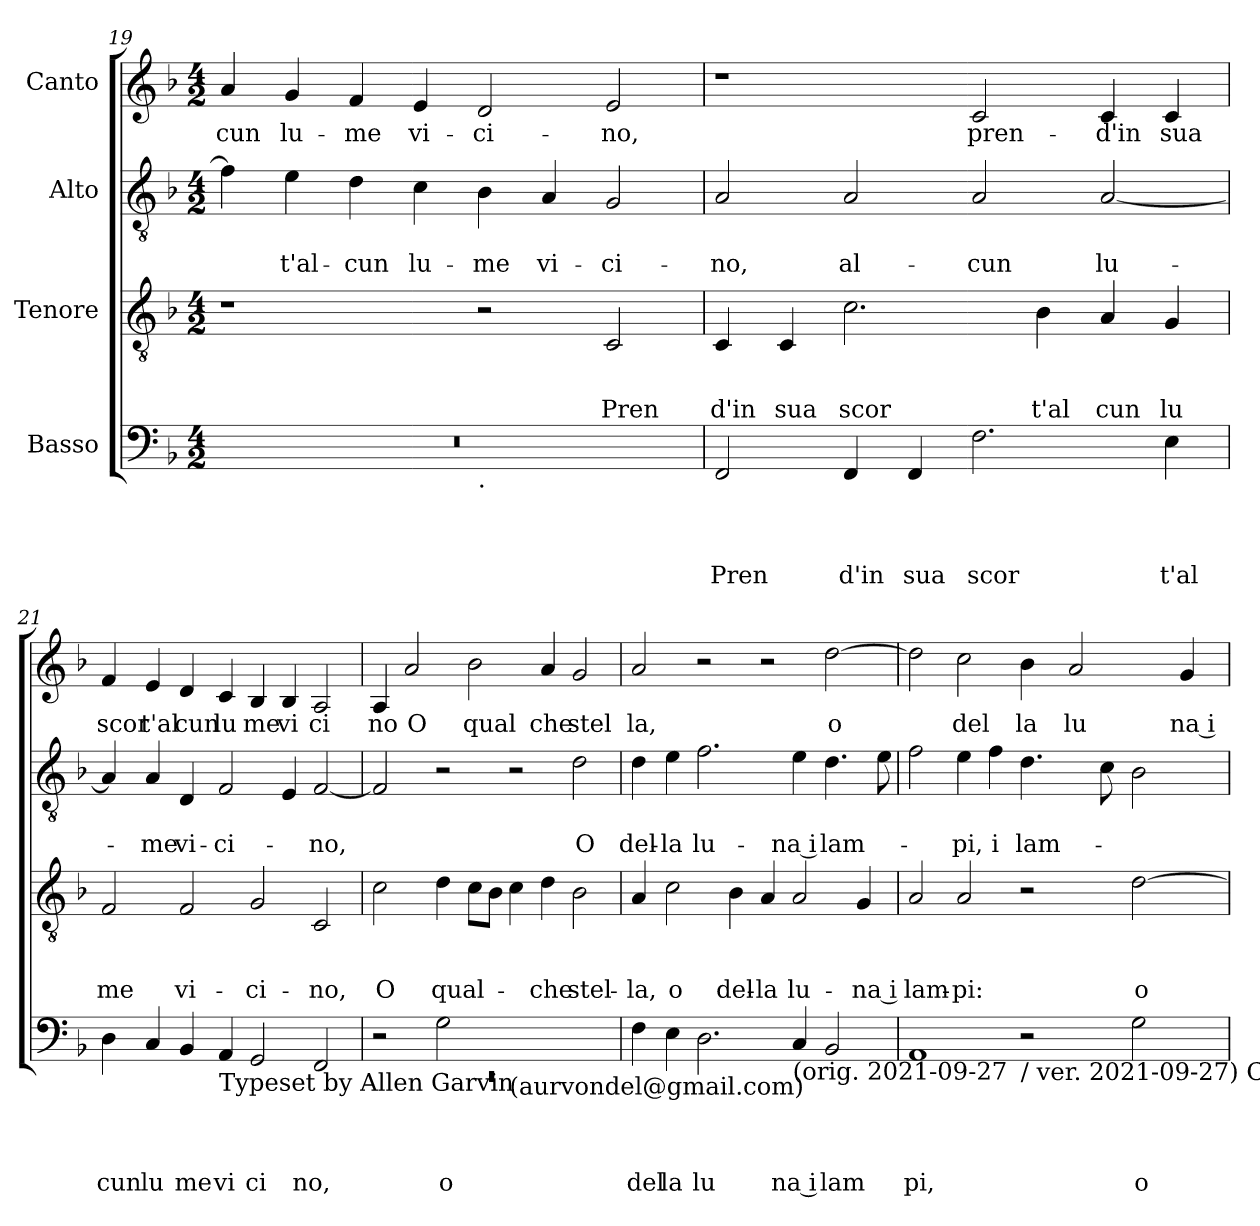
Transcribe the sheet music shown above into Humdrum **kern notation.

**kern	**text	**text	**text	**text	**kern	**text	**text	**text	**kern	**text	**text	**kern	**text
*part4	*part4	*part4	*part4	*part4	*part3	*part3	*part3	*part3	*part2	*part2	*part2	*part1	*part1
*staff4	*staff4	*staff4	*staff4	*staff4	*staff3	*staff3	*staff3	*staff3	*staff2	*staff2	*staff2	*staff1	*staff1
*I"Basso	*	*	*	*	*I"Tenore	*	*	*	*I"Alto	*	*	*I"Canto	*
*clefF4	*	*	*	*	*clefGv2	*	*	*	*clefGv2	*	*	*clefG2	*
*k[b-]	*	*	*	*	*k[b-]	*	*	*	*k[b-]	*	*	*k[b-]	*
*F:	*	*	*	*	*F:	*	*	*	*F:	*	*	*F:	*
*M4/2	*	*	*	*	*M4/2	*	*	*	*M4/2	*	*	*M4/2	*
=19	=19	=19	=19	=19	=19	=19	=19	=19	=19	=19	=19	=19	=19
!	!	!	!	!	!	!	!	!	!	!	!	!	!LO:LY:b
*^	*	*	*	*	*	*	*	*	*	*	*	*	*
0r	1ryy	.	.	.	.	1r	.	.	.	4f\]	.	.	4a/	-cun
!	!	!	!	!	!	!	!	!	!	!	!	!LO:LY:b	!	!LO:LY:b
.	.	.	.	.	.	.	.	.	.	4e\	.	-t'al-	4g/	lu-
!	!	!	!	!	!	!	!	!	!	!	!	!LO:LY:b	!	!LO:LY:b
.	.	.	.	.	.	.	.	.	.	4d\	.	-cun	4f/	-me
!	!	!	!	!	!	!	!	!	!	!	!	!LO:LY:b	!	!LO:LY:b
.	.	.	.	.	.	.	.	.	.	4c\	.	lu-	4e/	vi-
!	!LO:TX:b:t=.	!	!	!	!	!	!	!	!	!	!	!	!	!
!	!	!	!	!	!	!	!	!	!	!	!	!LO:LY:b	!	!LO:LY:b
.	1ryy	.	.	.	.	2r	.	.	.	4B-\	.	-me	2d/	-ci-
!	!	!	!	!	!	!	!	!	!	!	!	!LO:LY:b	!	!
.	.	.	.	.	.	.	.	.	.	4A/	.	vi-	.	.
!	!	!	!	!	!	!	!	!	!LO:LY:b	!	!	!LO:LY:b	!	!LO:LY:b
.	.	.	.	.	.	2C/	.	.	Pren	2G/	.	-ci-	2e/	-no,
=20	=20	=20	=20	=20	=20	=20	=20	=20	=20	=20	=20	=20	=20	=20
!	!	!	!	!	!LO:LY:b	!	!	!	!LO:LY:b	!	!	!LO:LY:b	!	!
*v	*v	*	*	*	*	*	*	*	*	*	*	*	*	*
2FF/	.	.	.	Pren	4C/	.	.	d'in	2A/	.	-no,	1r	.
!	!	!	!	!	!	!	!	!LO:LY:b	!	!	!	!	!
.	.	.	.	.	4C/	.	.	sua	.	.	.	.	.
!	!	!	!	!LO:LY:b	!	!	!	!LO:LY:b	!	!	!LO:LY:b	!	!
4FF/	.	.	.	d'in	2.c\	.	.	scor	2A/	.	al-	.	.
!	!	!	!	!LO:LY:b	!	!	!	!	!	!	!	!	!
4FF/	.	.	.	sua	.	.	.	.	.	.	.	.	.
!	!	!	!	!LO:LY:b	!	!	!	!	!	!	!LO:LY:b	!	!LO:LY:b
2.F\	.	.	.	scor	.	.	.	.	2A/	.	-cun	2c/	pren-
!	!	!	!	!	!	!	!	!LO:LY:b	!	!	!	!	!
.	.	.	.	.	4B-\	.	.	t'al	.	.	.	.	.
!	!	!	!	!	!	!	!	!LO:LY:b	!	!	!LO:LY:b	!	!LO:LY:b
.	.	.	.	.	4A/	.	.	cun	[<2A/	.	lu-	4c/	-d'in
!	!	!	!	!LO:LY:b	!	!	!	!LO:LY:b	!	!	!	!	!LO:LY:b
4E\	.	.	.	t'al	4G/	.	.	lu	.	.	.	4c/	sua
!!LO:LB:g=z
=21	=21	=21	=21	=21	=21	=21	=21	=21	=21	=21	=21	=21	=21
!	!	!	!	!LO:LY:b	!	!	!	!LO:LY:b	!	!	!	!	!LO:LY:b
4D\	.	.	.	cun	2F/	.	.	me	4A/]	.	.	4f/	scor
!	!	!	!	!LO:LY:b	!	!	!	!	!	!	!LO:LY:b	!	!LO:LY:b
4C/	.	.	.	lu	.	.	.	.	4A/	.	-me	4e/	t'al
!	!	!	!	!LO:LY:b	!	!	!	!LO:LY:b	!	!	!LO:LY:b	!	!LO:LY:b
4BB-/	.	.	.	me	2F/	.	.	vi-	4D/	.	vi-	4d/	cun
!LO:TX:b:t=Typeset by Allen Garvin	!	!	!	!	!	!	!	!	!	!	!	!	!
!	!	!	!	!LO:LY:b	!	!	!	!	!	!	!LO:LY:b	!	!LO:LY:b
4AA/	.	.	.	vi	.	.	.	.	2F/	.	-ci-	4c/	lu
!	!	!	!	!LO:LY:b	!	!	!	!LO:LY:b	!	!	!	!	!LO:LY:b
2GG/	.	.	.	ci	2G/	.	.	-ci-	.	.	.	4B-/	me
!	!	!	!	!	!	!	!	!	!	!	!	!	!LO:LY:b
.	.	.	.	.	.	.	.	.	4E/	.	.	4B-/	vi
!	!	!	!	!LO:LY:b	!	!	!	!LO:LY:b	!	!	!LO:LY:b	!	!LO:LY:b
2FF/	.	.	.	no,	2C/	.	.	-no,	[<2F/	.	-no,	2A/	ci
=22	=22	=22	=22	=22	=22	=22	=22	=22	=22	=22	=22	=22	=22
*^	*	*	*	*	*	*	*	*	*	*	*	*	*
!	!LO:N:vis=1	!	!	!	!	!	!	!	!LO:LY:b	!	!	!	!	!LO:LY:b
*	*^	*	*	*	*	*	*	*	*	*	*	*	*	*
0ryy	0rEE	2r	.	.	.	.	2c\	.	.	O	2F/]	.	.	4A/	no
!	!	!	!	!	!	!	!	!	!	!	!	!	!	!	!LO:LY:b
.	.	.	.	.	.	.	.	.	.	.	.	.	.	2a/	O
!	!	!	!	!	!	!LO:LY:b	!	!	!	!LO:LY:b	!	!	!	!	!
.	.	2G\	.	.	.	o	4d\	.	.	qual-	2r	.	.	.	.
!	!	!	!	!	!	!	!	!	!	!	!	!	!	!	!LO:LY:b
.	.	.	.	.	.	.	8c\L	.	.	.	.	.	.	2b-\	qual
.	.	.	.	.	.	.	8B-\J	.	.	.	.	.	.	.	.
!	!	!LO:TX:b:t=(aurvondel@gmail.com)	!	!	!	!	!	!	!	!	!	!	!	!	!
.	.	1ryy	.	.	.	.	4c\	.	.	.	2r	.	.	.	.
!	!	!	!	!	!	!	!	!	!	!LO:LY:b	!	!	!	!	!LO:LY:b
.	.	.	.	.	.	.	4d\	.	.	-che	.	.	.	4a/	che
!	!	!	!	!	!	!	!	!	!	!LO:LY:b	!	!	!LO:LY:b	!	!LO:LY:b
.	.	.	.	.	.	.	2B-\	.	.	stel-	2d\	.	O	2g/	stel
*v	*v	*v	*	*	*	*	*	*	*	*	*	*	*	*	*
=23	=23	=23	=23	=23	=23	=23	=23	=23	=23	=23	=23	=23	=23
!	!	!	!	!LO:LY:b	!	!	!	!LO:LY:b	!	!	!LO:LY:b	!	!LO:LY:b
4F\	.	.	.	del	4A/	.	.	-la,	4d\	.	del-	2a/	la,
!	!	!	!	!LO:LY:b	!	!	!	!LO:LY:b	!	!	!LO:LY:b	!	!
4E\	.	.	.	la	2c\	.	.	o	4e\	.	-la	.	.
!	!	!	!	!LO:LY:b	!	!	!	!	!	!	!LO:LY:b	!	!
2.D\	.	.	.	lu	.	.	.	.	2.f\	.	lu-	2r	.
!	!	!	!	!	!	!	!	!LO:LY:b	!	!	!	!	!
.	.	.	.	.	4B-\	.	.	del-	.	.	.	.	.
!	!	!	!	!	!	!	!	!LO:LY:b	!	!	!	!	!
.	.	.	.	.	4A/	.	.	-la	.	.	.	2r	.
!LO:TX:b:t=(orig. 2021-09-27	!	!	!	!	!	!	!	!	!	!	!	!	!
!	!	!	!	!LO:LY:b:rj	!	!	!	!LO:LY:b	!	!	!LO:LY:b:rj	!	!
4C/	.	.	.	na i	2A/	.	.	lu-	4e\	.	-na i	.	.
!	!	!	!	!LO:LY:b	!	!	!	!	!	!	!LO:LY:b	!	!LO:LY:b
2BB-/	.	.	.	lam	.	.	.	.	4.d\	.	lam-	[>2dd\	o
!	!	!	!	!	!	!	!	!LO:LY:b:rj	!	!	!	!	!
.	.	.	.	.	4G/	.	.	-na i	.	.	.	.	.
.	.	.	.	.	.	.	.	.	8e\	.	.	.	.
=24	=24	=24	=24	=24	=24	=24	=24	=24	=24	=24	=24	=24	=24
!	!	!	!	!LO:LY:b	!	!	!	!LO:LY:b	!	!	!	!	!
1AA	.	.	.	pi,	2A/	.	.	lam-	2f\	.	.	2dd\]	.
!	!	!	!	!	!	!	!	!LO:LY:b	!	!	!LO:LY:b	!	!LO:LY:b
.	.	.	.	.	2A/	.	.	-pi:	4e\	.	-pi,	2cc\	del
!	!	!	!	!	!	!	!	!	!	!	!LO:LY:b	!	!
.	.	.	.	.	.	.	.	.	4f\	.	i	.	.
!LO:TX:b:t=/ ver. 2021-09-27) CC	!	!	!	!	!	!	!	!	!	!	!	!	!
!	!	!	!	!	!	!	!	!	!	!	!LO:LY:b	!	!LO:LY:b
2r	.	.	.	.	2r	.	.	.	4.d\	.	lam-	4b-\	la
!	!	!	!	!	!	!	!	!	!	!	!	!	!LO:LY:b
.	.	.	.	.	.	.	.	.	.	.	.	2a/	lu
.	.	.	.	.	.	.	.	.	8c\	.	.	.	.
!	!	!	!	!LO:LY:b	!	!	!	!LO:LY:b	!	!	!	!	!
2G\	.	.	.	o	[>2d\	.	.	o	2B-\	.	.	.	.
!	!	!	!	!	!	!	!	!	!	!	!	!	!LO:LY:b:rj
.	.	.	.	.	.	.	.	.	.	.	.	4g/	na i
=	=	=	=	=	=	=	=	=	=	=	=	=	=
*-	*-	*-	*-	*-	*-	*-	*-	*-	*-	*-	*-	*-	*-
